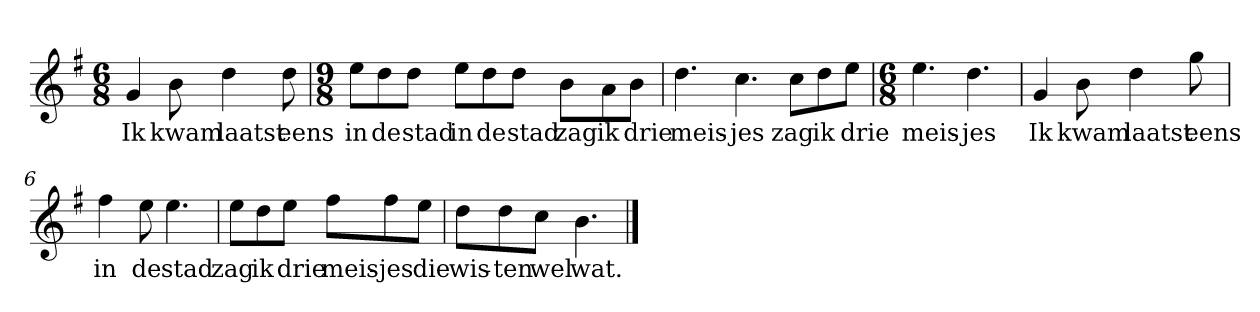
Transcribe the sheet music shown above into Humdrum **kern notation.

**kern	**text
*part1	*part1
*staff1	*staff1
*clefG2	*
*k[f#]	*
*G:	*
*M6/8	*
*MM120	*
=1	=1
4g	Ik
8b	kwam
4dd	laatst
8dd	eens
=2	=2
*M9/8	*
8ee\L	in
8dd\	de
8dd\J	stad
8ee\L	in
8dd\	de
8dd\J	stad
8b\L	zag
8a\	ik
8b\J	drie
=3	=3
4.dd	meis-
4.cc	-jes
8cc\L	zag
8dd\	ik
8ee\J	drie
=4	=4
*M6/8	*
4.ee	meis-
4.dd	-jes
=5	=5
4g	Ik
8b	kwam
4dd	laatst
8gg	eens
=6	=6
4ff#	in
8ee	de
4.ee	stad
=7	=7
8ee\L	zag
8dd\	ik
8ee\J	drie
8ff#\L	meis-
8ff#\	-jes
8ee\J	die
=8	=8
8dd\L	wis-
8dd\	-ten
8cc\J	wel
4.b	wat.
==	==
*-	*-
